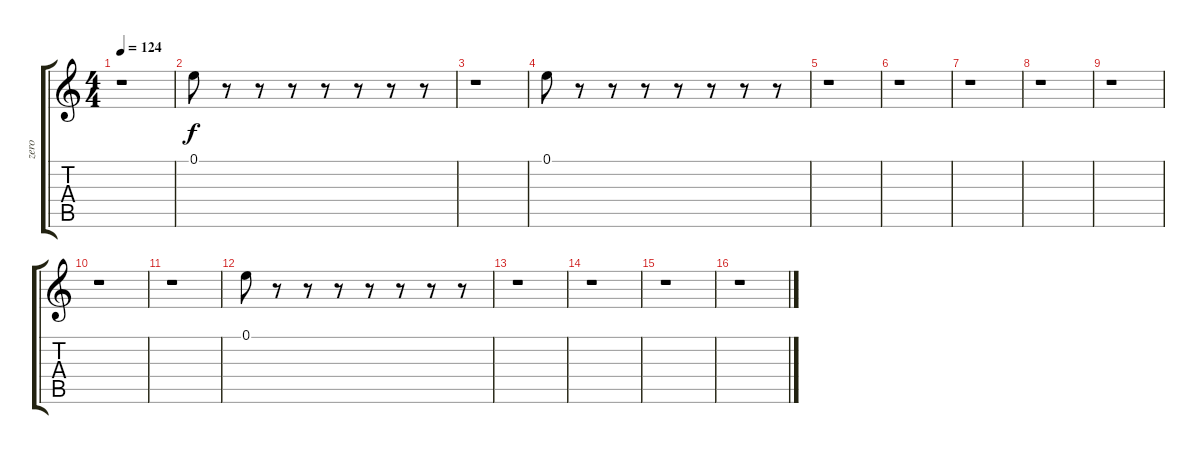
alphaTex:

\track ("zero" "zero") {instrument acousticguitarsteel}
\staff {score tabs}
\tuning (E4 B3 G3 D3 A2 E2) {hide}
\ts (4 4)
\tempo 124
\clef g2
\ks c
r.1{dy f} |
0.1.8 r.8 r.8 r.8 r.8 r.8 r.8 r.8 |
r.1 |
0.1.8 r.8 r.8 r.8 r.8 r.8 r.8 r.8 |
r.1 |
r.1 |
r.1 |
r.1 |
r.1 |
r.1 |
r.1 |
0.1.8 r.8 r.8 r.8 r.8 r.8 r.8 r.8 |
r.1 |
r.1 |
r.1 |
r.1
